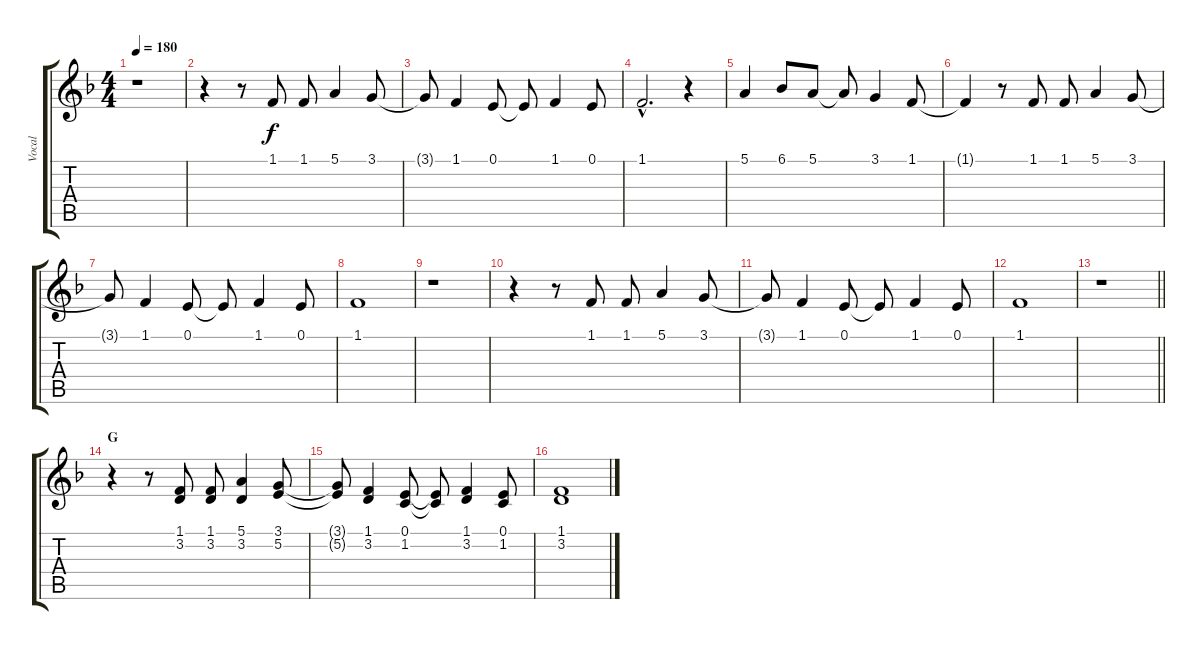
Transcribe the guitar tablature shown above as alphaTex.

\track ("Vocal" "Vocal") {instrument synthvoice}
\staff {score tabs}
\tuning (E4 B3 G3 D3 A2 E2) {hide}
\ts (4 4)
\tempo 180
\clef g2
\ks dminor
r.1{dy f} |
r.4 r.8 1.1.8 1.1.8 5.1.4 3.1.8 |
3.1{t}.8 1.1.4 0.1.8 0.1{t}.8 1.1.4 0.1.8 |
1.1{hac}.2{d} r.4 |
5.1.4 6.1.8 5.1.8 5.1{t}.8 3.1.4 1.1.8 |
1.1{t}.4 r.8 1.1.8 1.1.8 5.1.4 3.1.8 |
3.1{t}.8 1.1.4 0.1.8 0.1{t}.8 1.1.4 0.1.8 |
1.1.1 |
r.1 |
r.4 r.8 1.1.8 1.1.8 5.1.4 3.1.8 |
3.1{t}.8 1.1.4 0.1.8 0.1{t}.8 1.1.4 0.1.8 |
1.1.1 |
\barLineRight lightlight
r.1 |
\section ("" "G")
r.4 r.8 (1.1 3.2).8 (1.1 3.2).8 (5.1 3.2).4 (3.1 5.2).8 |
(3.1{t} 5.2{t}).8 (1.1 3.2).4 (0.1 1.2).8 (0.1{t} 1.2{t}).8 (1.1 3.2).4 (0.1 1.2).8 |
(1.1 3.2).1
